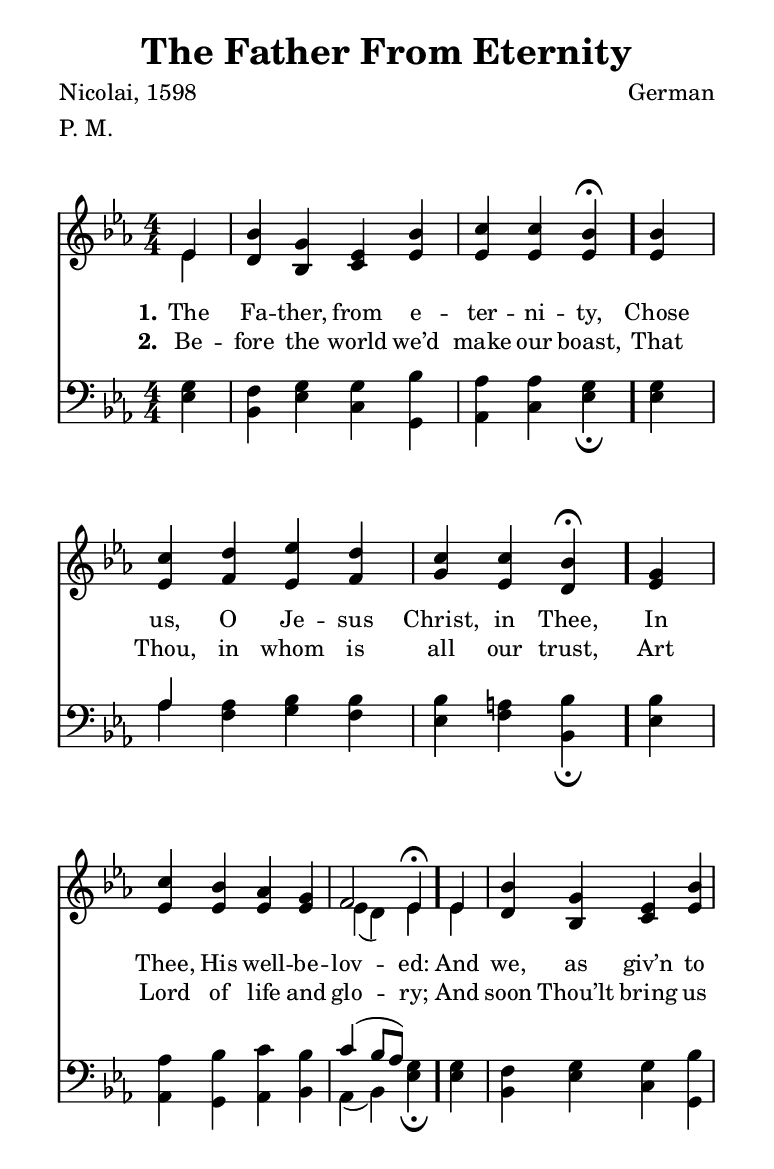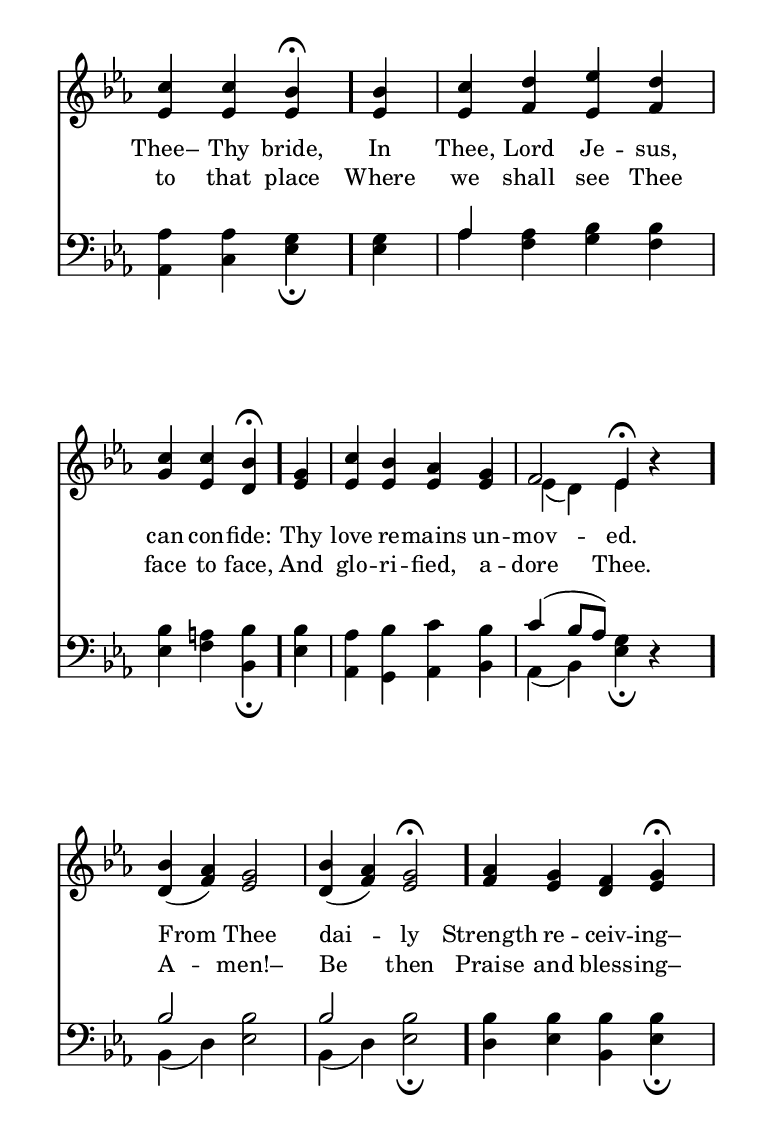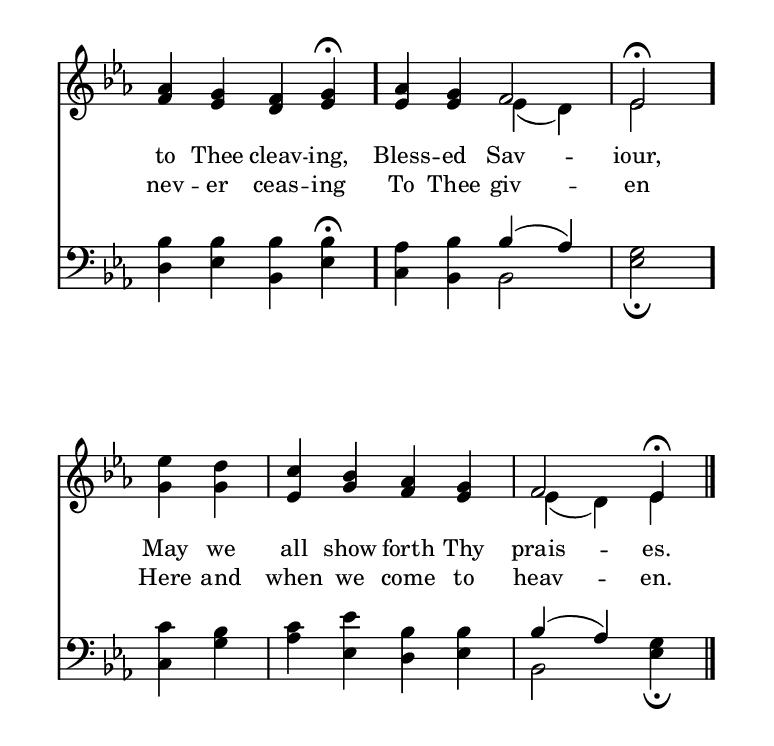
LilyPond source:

\include "common/global.ily"
\paper {
  \include "common/paper.ily"
}

\header{
  hymnnumber = "378"
  title = "The Father From Eternity"
  tunename = ""
  meter = "P. M."
  poet = "Nicolai, 1598"
  composer = "German"
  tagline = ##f
}

ta = { \tempo 4=80 }
tb = { \tempo 4=40 }

global = {
  \include "common/overrides.ily"
  \override Staff.TimeSignature.style = #'numbered
  \time 4/4
  \override Score.MetronomeMark.transparent = ##t % hide all fermata changes too
  \ta
  \key ees \major
  \partial 4
  \autoBeamOff
}

notesSoprano = {
\global
\relative c' {

  ees | bes' g ees bes' | c c \tb bes\fermata \ta
  bes4 | c d ees d | c c \tb bes\fermata \ta
  g4 | c bes aes g | f2 \tb ees4\fermata \ta
  ees | bes' g ees bes' | c c \tb bes\fermata \ta
  bes4 | c d ees d | c c \tb bes\fermata \ta
  g4 | c bes aes g | f2 \tb ees4\fermata \ta r4

  bes'4( aes) g2 | bes4( aes) \tb g2\fermata \ta |
  aes4 g f \tb g\fermata \ta | aes4 g f \tb g\fermata \ta
  aes4 g f2 | \tb ees\fermata \ta
  ees'4 d | c bes aes g | f2 \tb ees4\fermata \ta

  \bar "|."

}
}

notesAlto = {
\global
\relative e' {

  ees4 | d bes c ees | ees ees ees
  ees | ees f ees f | g ees d
  ees | ees ees ees ees | ees( d) ees
  ees4 | d bes c ees | ees ees ees
  ees | ees f ees f | g ees d
  ees | ees ees ees ees | ees( d) ees r4

  d4( f) ees2 | d4( f) ees2 |
  f4 ees d ees | f4 ees d ees |
  ees4 ees ees( d) | ees2
  g4 g | ees g f ees | ees( d) ees


}
}

notesTenor = {
\global
\relative a {

  g4 | f g g bes | aes aes g
  g4 | aes aes bes bes | bes a bes
  bes4 | aes bes c bes | c( bes8[ aes]) g4
  g4 | f g g bes | aes aes g
  g4 | aes aes bes bes | bes a bes
  bes4 | aes bes c bes | c( bes8[ aes]) g4 r4

  bes2 bes | bes bes |
  bes4 bes bes bes | bes bes bes bes |
  aes bes bes( aes) | g2
  c4 bes | c ees bes bes | bes( aes) g

}
}

notesBass = {
\global
\relative f {

  ees4 | bes ees c g | aes c ees_\fermata
  ees4 | aes f g f | ees f bes,_\fermata
  ees | aes, g aes bes | aes( bes) ees_\fermata
  ees4 | bes ees c g | aes c ees_\fermata
  ees4 | aes f g f | ees f bes,_\fermata
  ees | aes, g aes bes | aes( bes) ees_\fermata r4

  bes4( d) ees2 | bes4( d) ees2_\fermata |
  d4 ees bes ees_\fermata | d4 ees bes ees\fermata |
  c4 bes bes2 | ees_\fermata
  c4 g' | aes ees d ees | bes2 ees4_\fermata

}
}

wordsA = \lyricmode {
\set stanza = "1."

The Fa -- ther, from e -- ter -- ni -- ty, \bar "."
Chose us, O Je -- sus Christ, in Thee, \bar "."
In Thee, His well -- be -- lov -- ed: \bar "."
And we, as giv’n to Thee– Thy bride, \bar "."
In Thee, Lord Je -- sus, can con -- fide: \bar "."
Thy love re -- mains un -- mov -- ed. \bar "."
From Thee dai -- ly \bar "."
Strength re -- ceiv -- ing– to Thee cleav -- ing, \bar "."
Bless -- ed Sav -- iour, \bar "."
May we all show forth Thy prais -- es. \bar "."

}

wordsB = \lyricmode {
\set stanza = "2."

Be -- fore the world we’d make our boast,
That Thou, in whom is all our trust,
Art Lord of life and glo -- ry;
And soon Thou’lt bring us to that place
Where we shall see Thee face to face,
And glo -- ri -- fied, a -- dore Thee.
A -- men!– Be then
Praise and bless -- ing– nev -- er ceas -- ing
To Thee giv -- en
Here and when we come to heav -- en.

}

\score {
  \context ChoirStaff <<
    \context Staff = upper <<
      \set Staff.autoBeaming = ##f
      \set ChoirStaff.systemStartDelimiter = #'SystemStartBar
      \set ChoirStaff.printPartCombineTexts = ##f
      \partcombine #'(2 . 9) \notesSoprano \notesAlto
      \context NullVoice = sopranos { \voiceOne << \notesSoprano >> }
      \context NullVoice = altos { \voiceTwo << \notesAlto >> }
      \context Lyrics = one \lyricsto sopranos \wordsA
      \context Lyrics = two \lyricsto sopranos \wordsB
    >>
    \context Staff = men <<
      \set Staff.autoBeaming = ##f
      \clef bass
      \set ChoirStaff.printPartCombineTexts = ##f
      \partcombine #'(2 . 9) \notesTenor \notesBass
      \context NullVoice = tenors { \voiceOne << \notesTenor >> }
      \context NullVoice = basses { \voiceTwo << \notesBass >> }
    >>
  >>
  \layout {
    \include "common/layout.ily"
  }
  \midi{
    \include "common/midi.ily"
  }
}

\version "2.19.49"  % necessary for upgrading to future LilyPond versions.

% vi:set et ts=2 sw=2 ai nocindent syntax=lilypond:
